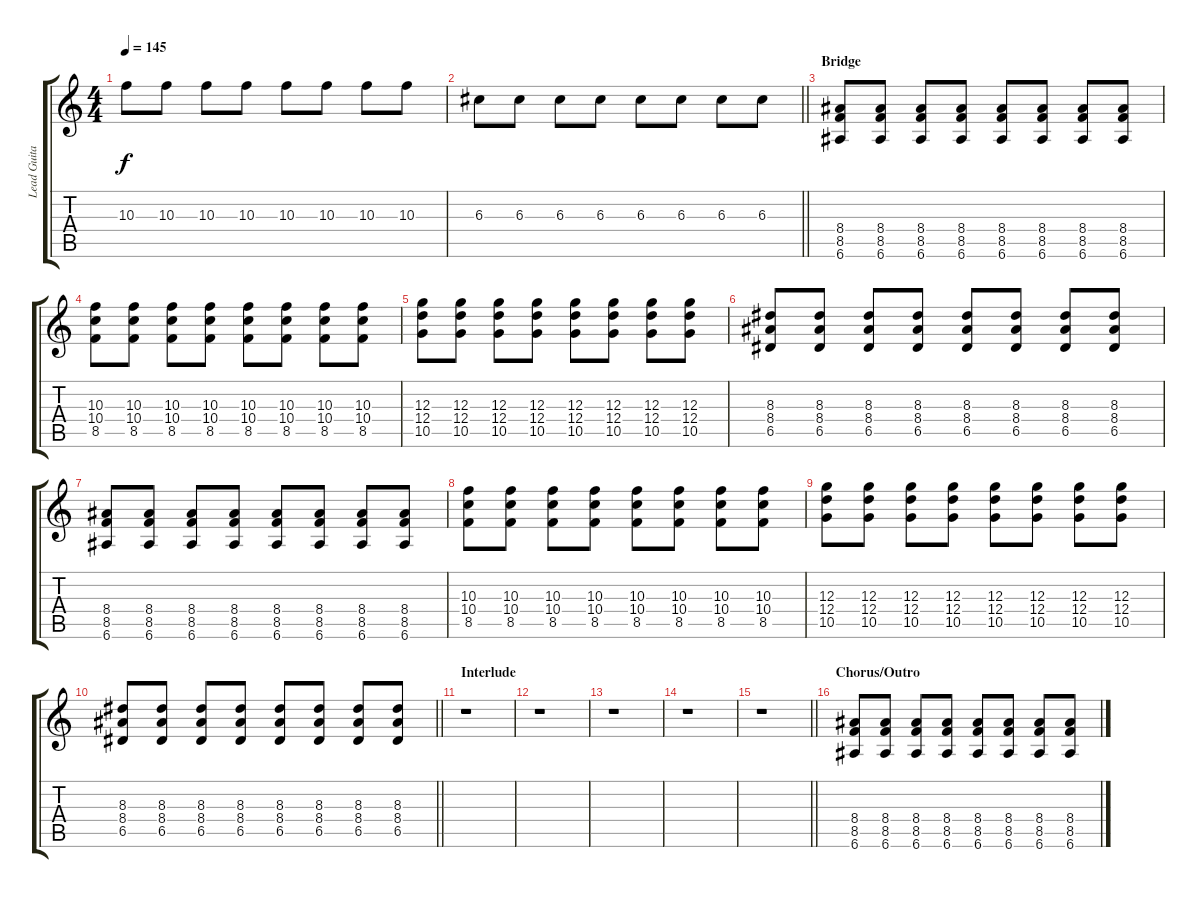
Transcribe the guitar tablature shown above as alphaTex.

\track ("Lead Guitar" "Lead Guita") {instrument overdrivenguitar}
\staff {score tabs}
\tuning (E4 B3 G3 D3 A2 E2) {hide}
\ts (4 4)
\tempo 145
\clef g2
\ks c
10.3.8{dy f} 10.3.8 10.3.8 10.3.8 10.3.8 10.3.8 10.3.8 10.3.8 |
\barLineRight lightlight
6.3.8 6.3.8 6.3.8 6.3.8 6.3.8 6.3.8 6.3.8 6.3.8 |
\section ("" "Bridge")
(8.4 8.5 6.6).8 (8.4 8.5 6.6).8 (8.4 8.5 6.6).8 (8.4 8.5 6.6).8 (8.4 8.5 6.6).8 (8.4 8.5 6.6).8 (8.4 8.5 6.6).8 (8.4 8.5 6.6).8 |
(10.3 10.4 8.5).8 (10.3 10.4 8.5).8 (10.3 10.4 8.5).8 (10.3 10.4 8.5).8 (10.3 10.4 8.5).8 (10.3 10.4 8.5).8 (10.3 10.4 8.5).8 (10.3 10.4 8.5).8 |
(12.3 12.4 10.5).8 (12.3 12.4 10.5).8 (12.3 12.4 10.5).8 (12.3 12.4 10.5).8 (12.3 12.4 10.5).8 (12.3 12.4 10.5).8 (12.3 12.4 10.5).8 (12.3 12.4 10.5).8 |
(8.3 8.4 6.5).8 (8.3 8.4 6.5).8 (8.3 8.4 6.5).8 (8.3 8.4 6.5).8 (8.3 8.4 6.5).8 (8.3 8.4 6.5).8 (8.3 8.4 6.5).8 (8.3 8.4 6.5).8 |
(8.4 8.5 6.6).8 (8.4 8.5 6.6).8 (8.4 8.5 6.6).8 (8.4 8.5 6.6).8 (8.4 8.5 6.6).8 (8.4 8.5 6.6).8 (8.4 8.5 6.6).8 (8.4 8.5 6.6).8 |
(10.3 10.4 8.5).8 (10.3 10.4 8.5).8 (10.3 10.4 8.5).8 (10.3 10.4 8.5).8 (10.3 10.4 8.5).8 (10.3 10.4 8.5).8 (10.3 10.4 8.5).8 (10.3 10.4 8.5).8 |
(12.3 12.4 10.5).8 (12.3 12.4 10.5).8 (12.3 12.4 10.5).8 (12.3 12.4 10.5).8 (12.3 12.4 10.5).8 (12.3 12.4 10.5).8 (12.3 12.4 10.5).8 (12.3 12.4 10.5).8 |
\barLineRight lightlight
(8.3 8.4 6.5).8 (8.3 8.4 6.5).8 (8.3 8.4 6.5).8 (8.3 8.4 6.5).8 (8.3 8.4 6.5).8 (8.3 8.4 6.5).8 (8.3 8.4 6.5).8 (8.3 8.4 6.5).8 |
\section ("" "Interlude")
r.1 |
r.1 |
r.1 |
r.1 |
\barLineRight lightlight
r.1 |
\section ("" "Chorus/Outro")
(8.4 8.5 6.6).8 (8.4 8.5 6.6).8 (8.4 8.5 6.6).8 (8.4 8.5 6.6).8 (8.4 8.5 6.6).8 (8.4 8.5 6.6).8 (8.4 8.5 6.6).8 (8.4 8.5 6.6).8
